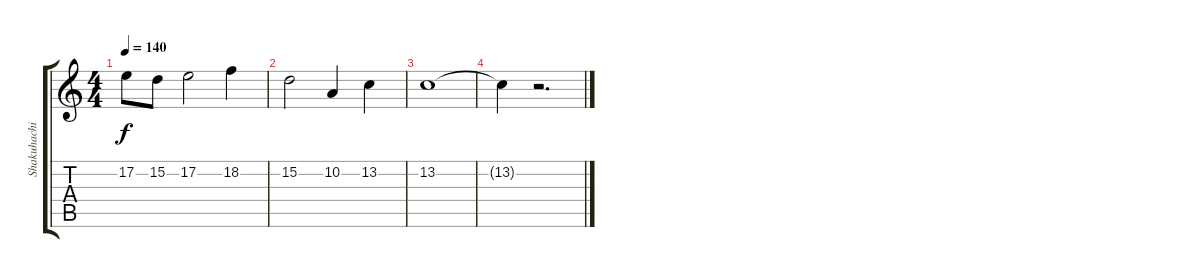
\track ("Shakuhachi" "Shakuhachi") {instrument shakuhachi}
\staff {score tabs}
\tuning (E4 B3 G3 D3 A2 E2) {hide}
\ts (4 4)
\tempo 140
\clef g2
\ks c
17.2.8{dy f} 15.2.8 17.2.2 18.2.4 |
15.2.2 10.2.4 13.2.4 |
13.2.1 |
13.2{t}.4 r.2{d}
